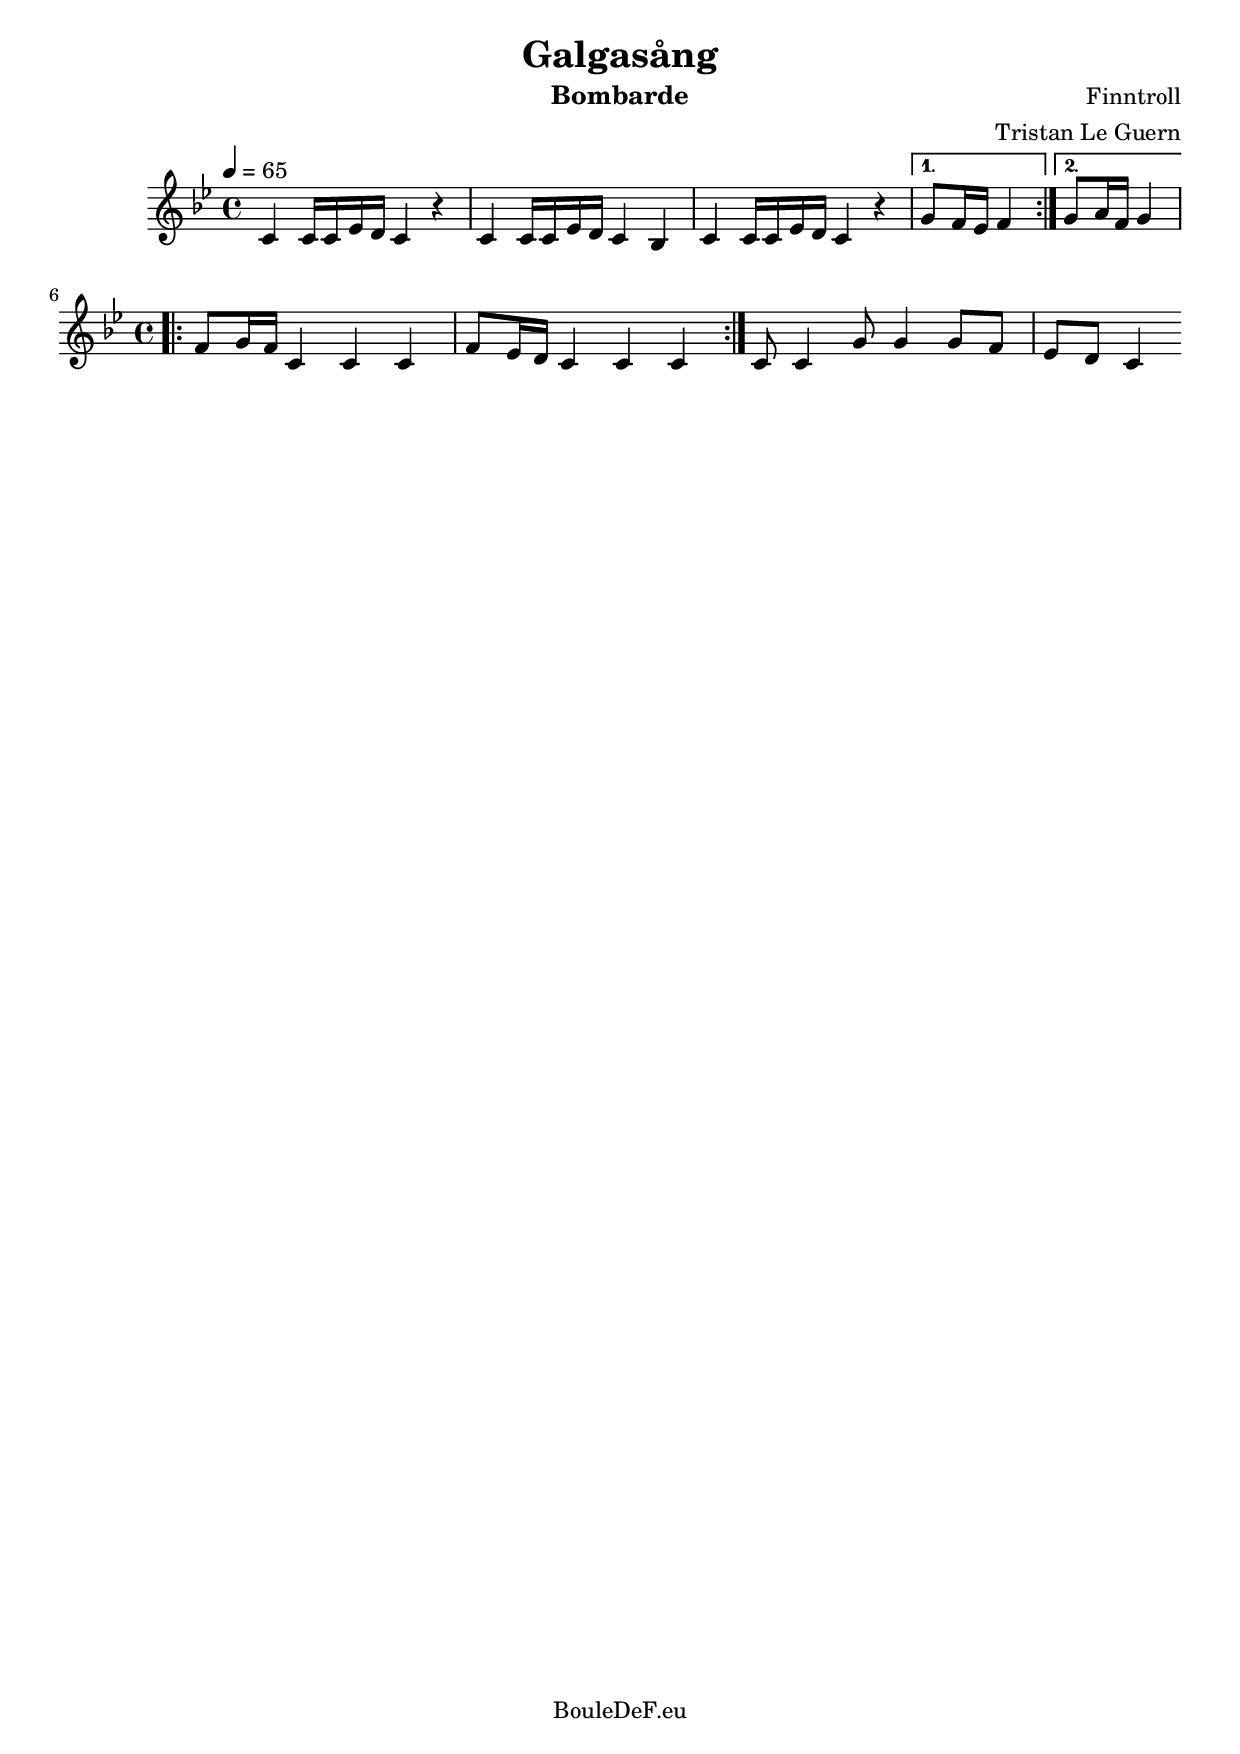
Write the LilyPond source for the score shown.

\version "2.14.2"
\include "italiano.ly"

\header {
	title = "Galgasång"
	composer = "Finntroll"
	arranger = "Tristan Le Guern"
	instrument = "Bombarde"
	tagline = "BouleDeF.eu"
}

\score {
	\new Staff \relative si {
		\clef treble
		\key sib \major
		\time 4/4
		\tempo 4 = 65

		\repeat volta 2 {
		do4 do16 do mib re do4 r4
		do4 do16 do mib re do4 sib
		do4 do16 do mib re do4 r4
		}
		\alternative {
			{\time 2/4 sol'8 fa16 mib fa4}
			{\time 2/4 sol8 la16 fa sol4}
		} \break
		\time 4/4

		\repeat volta 2 {
			fa8 sol16 fa do4 do do
			| fa8 mib16 re do4 do do
		}

		do8 do4 sol'8 sol4 sol8 fa mib re do4
	}
	\layout {
		\context {
		\Staff
		\override TimeSignature #'break-visibility = #'#(#f #f #t)
		}
	}
}
